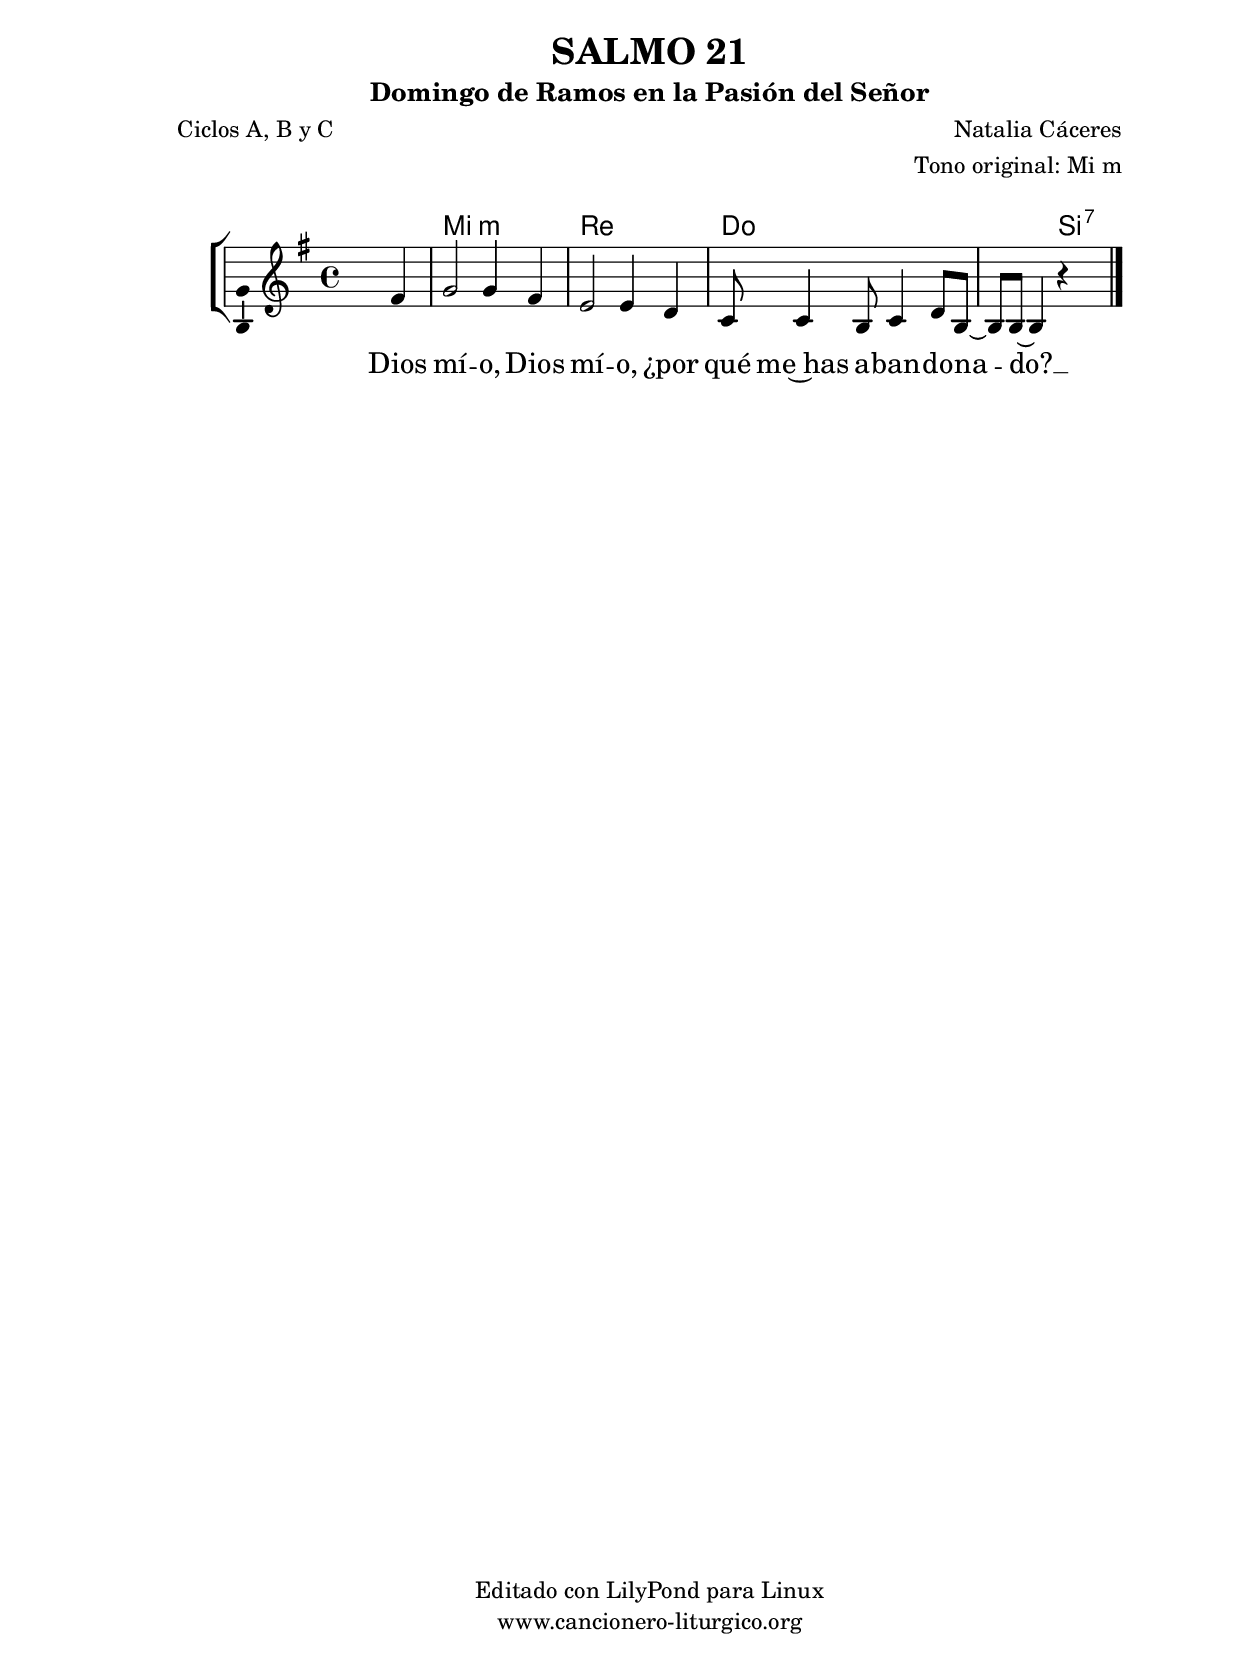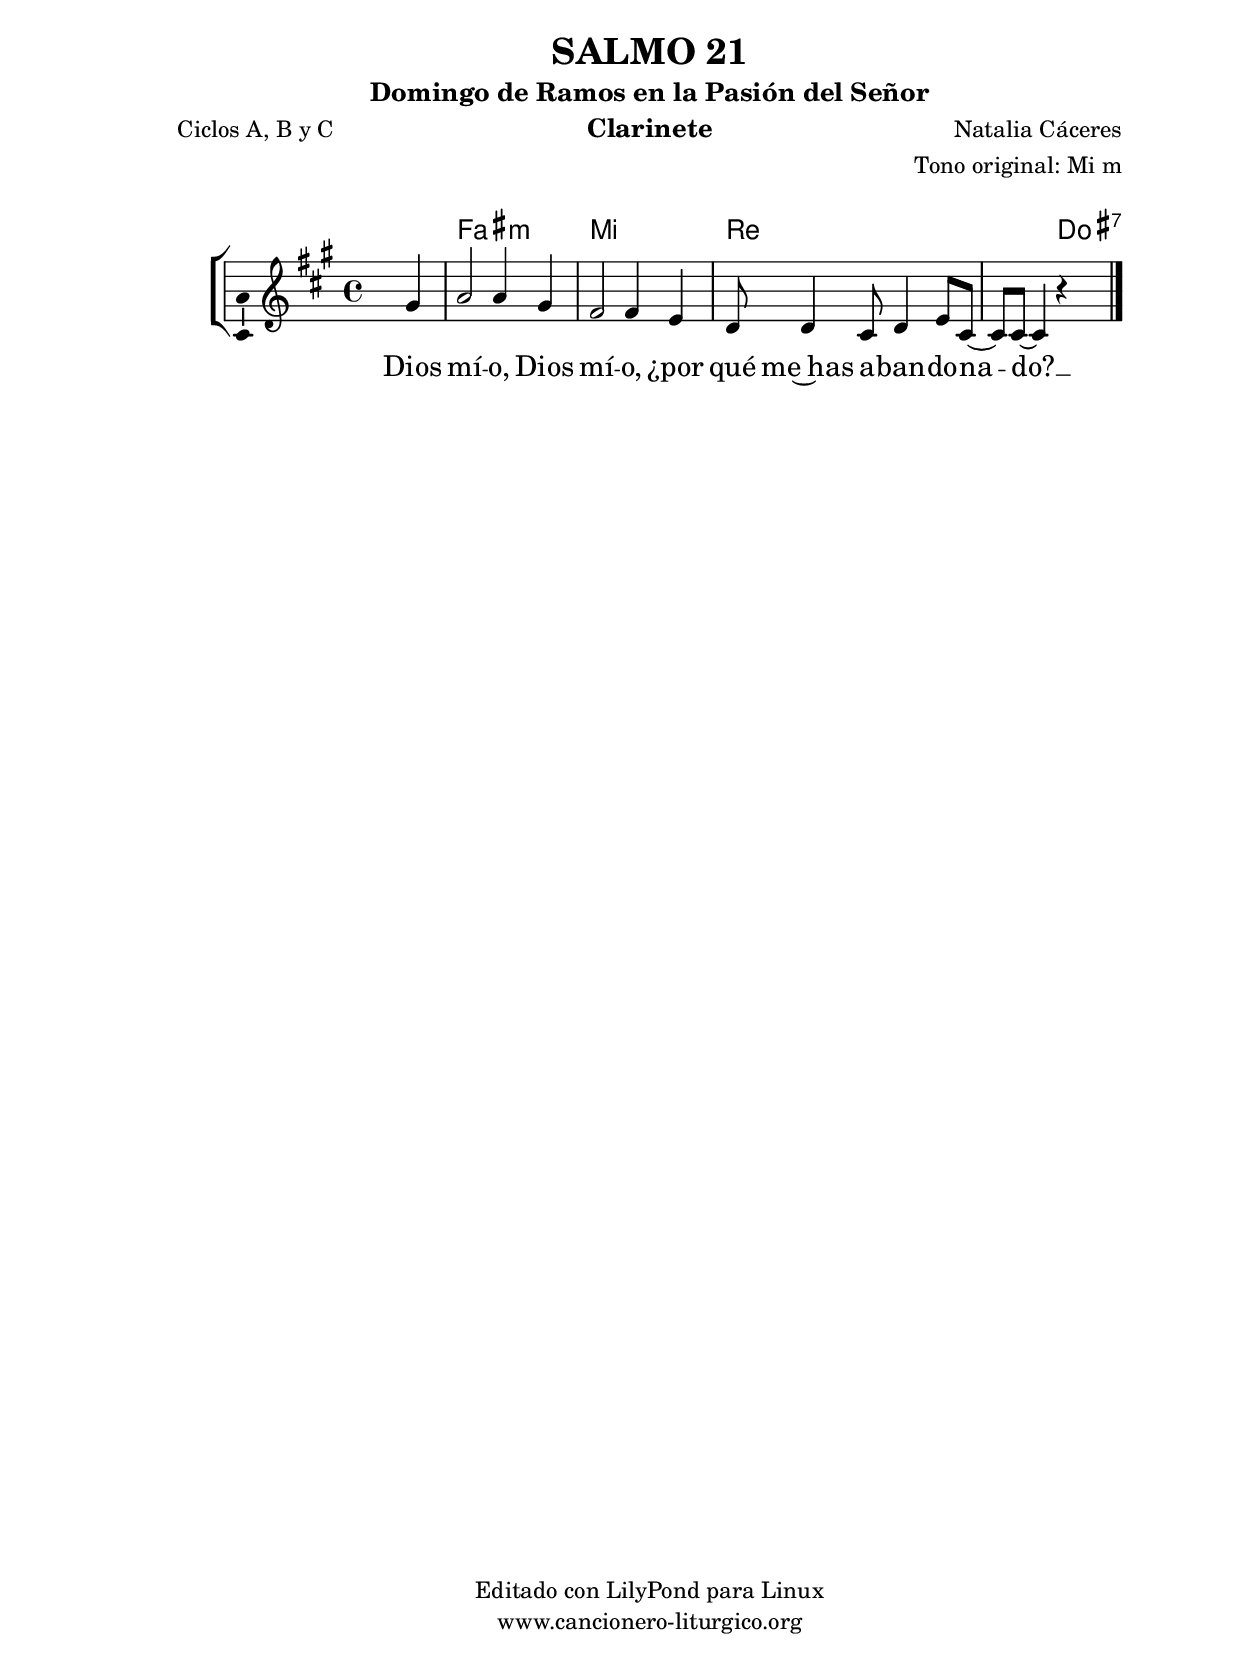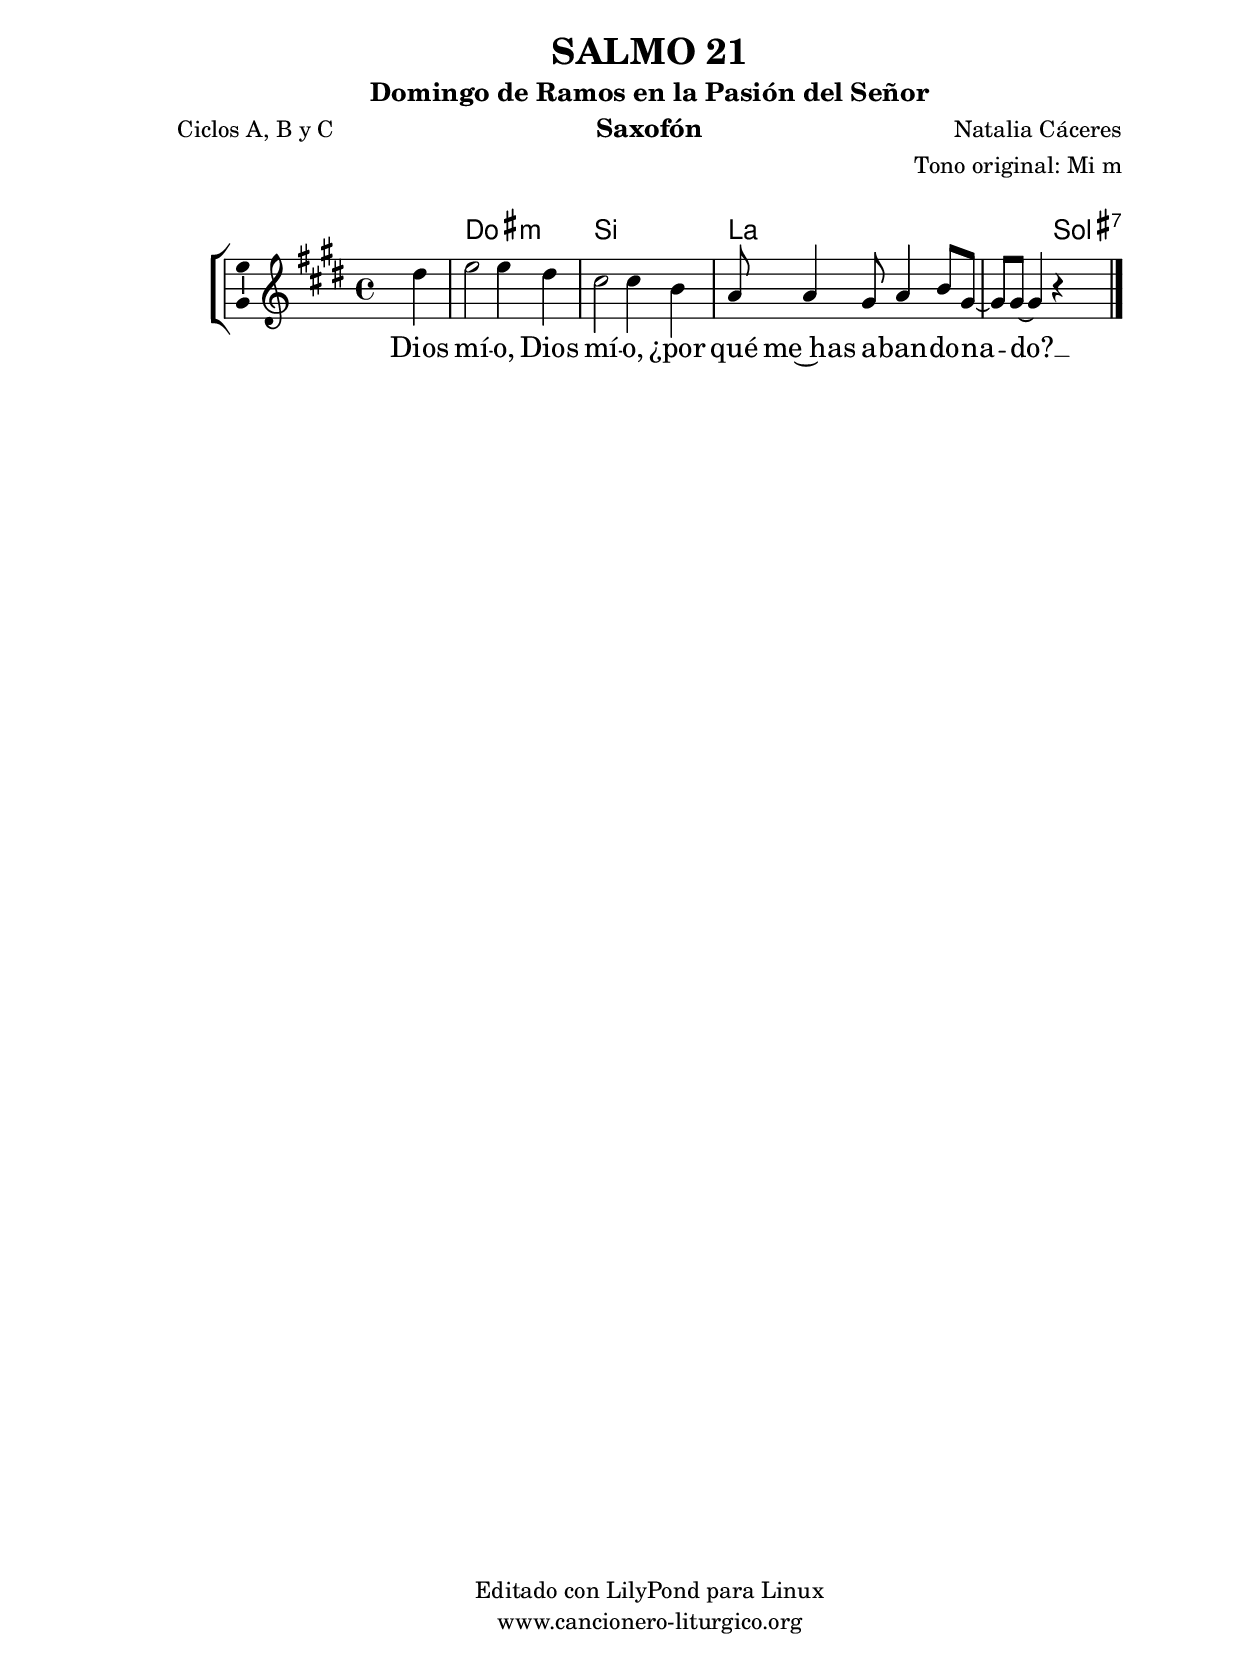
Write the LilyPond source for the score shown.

%
%para convertir .midi en .wav:
%timidity filename.midi -Ow -o finename.wav
%
%
%Para convertir de .wav a .mp3:
%lame -h -m j filename.wav
%
%
%para escuchar el midi:
%timidity nombrefichero.midi
%


%versión de lilypond para la que se ha escrito esta partitura:
\version "2.16.0"

	%Tamaño papel
	#(set-default-paper-size "a4")
	%Tamaño partitura
	#(set-global-staff-size 20)
	%No responde al pulsar sobre una nota
	#(ly:set-option 'point-and-click #f)

%parámetros del encabezamiento:
\header {
	title = "SALMO 21"
	subtitle = "Domingo de Ramos en la Pasión del Señor"
	composer = "Natalia Cáceres"
	poet = "Ciclos A, B y C"
	meter = ""
	arranger = "Tono original: Mi m"
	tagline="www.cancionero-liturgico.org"
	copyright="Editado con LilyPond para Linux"
	}

%parámetros asociados al papel:
\paper  {
	oddHeaderMarkup = \markup {\fill-line { \on-the-fly #not-first-page \fromproperty #'header:title \on-the-fly #not-first-page \fromproperty #'header:composer }}
	evenHeaderMarkup = \markup {\fill-line { \fromproperty #'header:composer \fromproperty #'header:title }}
	#(set-paper-size "a4")
	print-page-number = ##f
	first-page-number = 1
	print-first-page-number = ##f
%	head-separation = 3.0 \cm
	top-margin = 2.0 \cm
	bottom-margin = 0.5\cm
%%%	bottom-margin = -1.0\cm
	left-margin = 3.0 \cm
	line-width = 16.0 \cm 
	indent = 8\mm
	interscoreline = 2.\mm
	between-system-space = 15\mm
%	para que las partituras no llenen la hoja:
	ragged-bottom = ##t
%	idem para la última hoja:
	ragged-last-bottom = ##f
%	para que las partituras llenen el ancho del papel:
	ragged-last = ##f
	after-title-space = 2.5 \cm
%page-count=1
%system-count=8

	%Flexible Vertical Spacing
%	markup-markup-spacing =
%	#'((basic-distance . 15) (minimum-distance . 15) (padding . 3))
	markup-system-spacing =
	#'((basic-distance . 15) (minimum-distance . 15) (padding . 3))
	system-system-spacing =
	#'((basic-distance . 15) (minimum-distance . 15) (padding . 3))
	score-system-spacing =
	#'((basic-distance . 15) (minimum-distance . 15) (padding . 5))
%	top-system-spacing = % header
%	#'((basic-distance . 8) (minimum-distance . 0) (padding . 3))
%	top-markup-spacing =
%	#'((basic-distance . 20) (minimum-distance . 20) (padding . 3))
	last-bottom-spacing = % footer
	#'((basic-distance . 5) (minimum-distance . 5) (padding . 3))
%	score-markup-spacing =
%	#'((basic-distance . 16) (minimum-distance . 13) (padding . 3))

	}


%parámetros que afectan a toda la partitura:
global =  {
	%clave de sol (G):
	\clef G
	%armadura:
%	\transpose d e
	\key e \minor
	\tempo 4=130
	\set Score.tempoHideNote = ##t
	}


acordes = {
	\italianChords
	\chordmode {
%	\transpose d e
{

s1
e1:m d c s2 b2:7

	}
	}
}

melodia = 
%\transpose d e
{
	\relative c'{
	\time 4/4

s2 s4 fis4
g2 g4 fis
e2 e4 d
c8 c4 b8 c4 d8 b~
b8 b~b4 r4 s4

	\bar "|."
	}
	}


texto = \lyricmode {
Dios mí -- o, Dios mí -- o, ¿por qué me~has a -- ban -- do -- na -- do? __
	}


acordesStaff = \context ChordNames = acordesStaff <<
	\set chordChanges = ##t
	\acordes
	>>


vozStaff = \context Voice = vozStaff
\with {\consists "Ambitus_engraver"}
<<
%	\set Staff.instrumentName = ""
%	\set Staff.shortInstrumentName = ""
%	\set Staff.midiInstrument = #"clarinet"
%	\set Staff.midiInstrument = #"cello"
%	\set Staff.midiInstrument = #"flute"
	\set Staff.midiInstrument = #"electric guitar (jazz)"
%	\set Staff.midiInstrument = #"english horn"
%	\set Staff.midiInstrument = #"violin"
%	\set Staff.midiInstrument = #"glockenspiel"
	\set Staff.midiMinimumVolume = #0.7
	\set Staff.midiMaximumVolume = #0.9
	\global
	\melodia
	>>


textoStaff = \context Lyrics = textoStaff <<
	\lyricsto vozStaff \texto
	>>

\book {
	\score {
		\context ChoirStaff {
			\override StaffGroup.SystemStartBracket #'collapse-height = #1
			\override Score.SystemStartBar #'collapse-height = #1
			<<
			\acordesStaff
			\vozStaff
			\textoStaff
			>>
			}
		\layout {
	    		\context {
				\Lyrics
				\override LyricText #'font-size = #2
				}
	   		 \context {
				\Score
				%fontSize = #3
				\override StaffSymbol #'staff-space = #(magstep +3)
				%\override Beam #'thickness = #0.55
				%\override SpacingSpanner #'spacing-increment = #1.0
				%\override Slur #'height-limit = #1.5
				}
			}
		}
	\score {
		\unfoldRepeats
		\context ChoirStaff {
			<<
			\acordesStaff
			\vozStaff
			>>
			}
		\midi {
	  		\context {
	  			\Score
				tempoWholesPerMinute = #(ly:make-moment 70 4)
				}
			}
		}
	}

%Partitura para clarinete
#(define output-suffix "C")
\book {
	\header{
		instrument = "Clarinete"
		}
	\score {
		\context ChoirStaff {
			\override StaffGroup.SystemStartBracket #'collapse-height = #1
			\override Score.SystemStartBar #'collapse-height = #1
\transpose c d
			<<
			\acordesStaff
			\vozStaff
			\textoStaff
			>>
			}
		\layout {
	    		\context {
				\Lyrics
				\override LyricText #'font-size = #2
				}
	   		 \context {
				\Score
				%fontSize = #3
				\override StaffSymbol #'staff-space = #(magstep +3)
				%\override Beam #'thickness = #0.55
				%\override SpacingSpanner #'spacing-increment = #1.0
				%\override Slur #'height-limit = #1.5
				}
			}
		}
	}

%Partitura para saxofón
#(define output-suffix "S")
\book {
	\header{
		instrument = "Saxofón"
		}
	\score {
		\context ChoirStaff {
			\override StaffGroup.SystemStartBracket #'collapse-height = #1
			\override Score.SystemStartBar #'collapse-height = #1
\transpose c a
			<<
			\acordesStaff
			\vozStaff
			\textoStaff
			>>
			}
		\layout {
	    		\context {
				\Lyrics
				\override LyricText #'font-size = #2
				}
	   		 \context {
				\Score
				%fontSize = #3
				\override StaffSymbol #'staff-space = #(magstep +3)
				%\override Beam #'thickness = #0.55
				%\override SpacingSpanner #'spacing-increment = #1.0
				%\override Slur #'height-limit = #1.5
				}
			}
		}
	}

